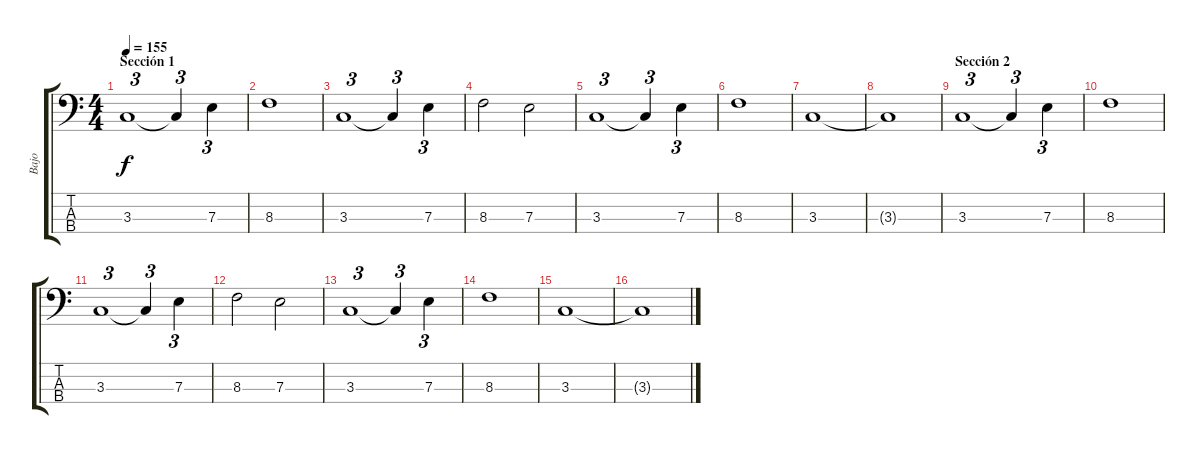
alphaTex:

\track ("Bajo" "Bajo") {instrument electricbassfinger}
\staff {score tabs}
\tuning (G2 D2 A1 E1) {hide}
\ts (4 4)
\section ("" "Sección 1")
\tempo 155
\clef f4
\ks c
3.3.1{tu (3 2) dy f instrument electricbassfinger} 3.3{t}.4{tu (3 2)} 7.3.4{tu (3 2)} |
8.3.1 |
3.3.1{tu (3 2)} 3.3{t}.4{tu (3 2)} 7.3.4{tu (3 2)} |
8.3.2 7.3.2 |
3.3.1{tu (3 2)} 3.3{t}.4{tu (3 2)} 7.3.4{tu (3 2)} |
8.3.1 |
3.3.1 |
3.3{t}.1 |
\section ("" "Sección 2")
3.3.1{tu (3 2)} 3.3{t}.4{tu (3 2)} 7.3.4{tu (3 2)} |
8.3.1 |
3.3.1{tu (3 2)} 3.3{t}.4{tu (3 2)} 7.3.4{tu (3 2)} |
8.3.2 7.3.2 |
3.3.1{tu (3 2)} 3.3{t}.4{tu (3 2)} 7.3.4{tu (3 2)} |
8.3.1 |
3.3.1 |
3.3{t}.1
